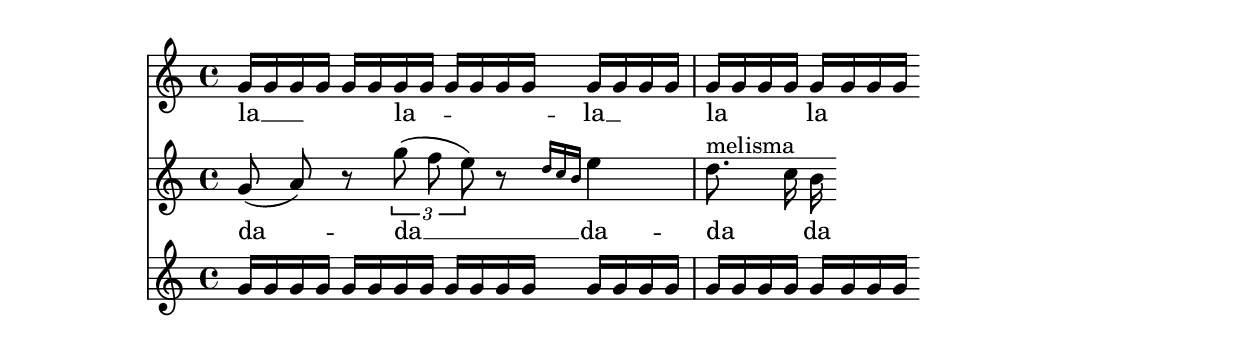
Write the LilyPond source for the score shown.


\version "2.11.38"

\header{

    texidoc= "Lyrics can be set to a melody automatically.  Excess
lyrics will be discarded.  Lyrics will not be set over rests.  You can
have melismata either by setting a property melismaBusy, or by setting
automaticMelismas (which will set melismas during slurs and ties).  If
you want a different order than first Music, then Lyrics, you must
precook a chord of staves/lyrics and label those.  Of course, the
lyrics ignores any other rhythms in the piece."

}

\layout { ragged-right= ##t }



m = \relative c'' {
    \autoBeamOff
    g8( a)  r8 \times 2/3 { g'8( f e) } r8 \grace {  d16[ c b] } e4
    \textLengthOff
    d8.^"melisma" 	\melisma c16
    \melismaEnd
    b
}

noise = \repeat unfold 6  \relative c'' { g16 g g g }

textI = \lyricmode {
    la2 __ la -- la __ la la la la la
}

textII = \lyricmode {
    da -- da __ da -- da da da da da
}


<< \context Staff = SA \noise
   \context Lyrics = LA { s1 }
   \context Staff = SB { s1 }
   \context Lyrics = LB { s1 }
   \context Staff = SC \noise
   
   \context Staff = SB  \context Voice = "middle" \m 
   \context Lyrics = LA \lyricsto "middle" \textI
   \context Lyrics = LB \lyricsto "middle" \textII 
>>


